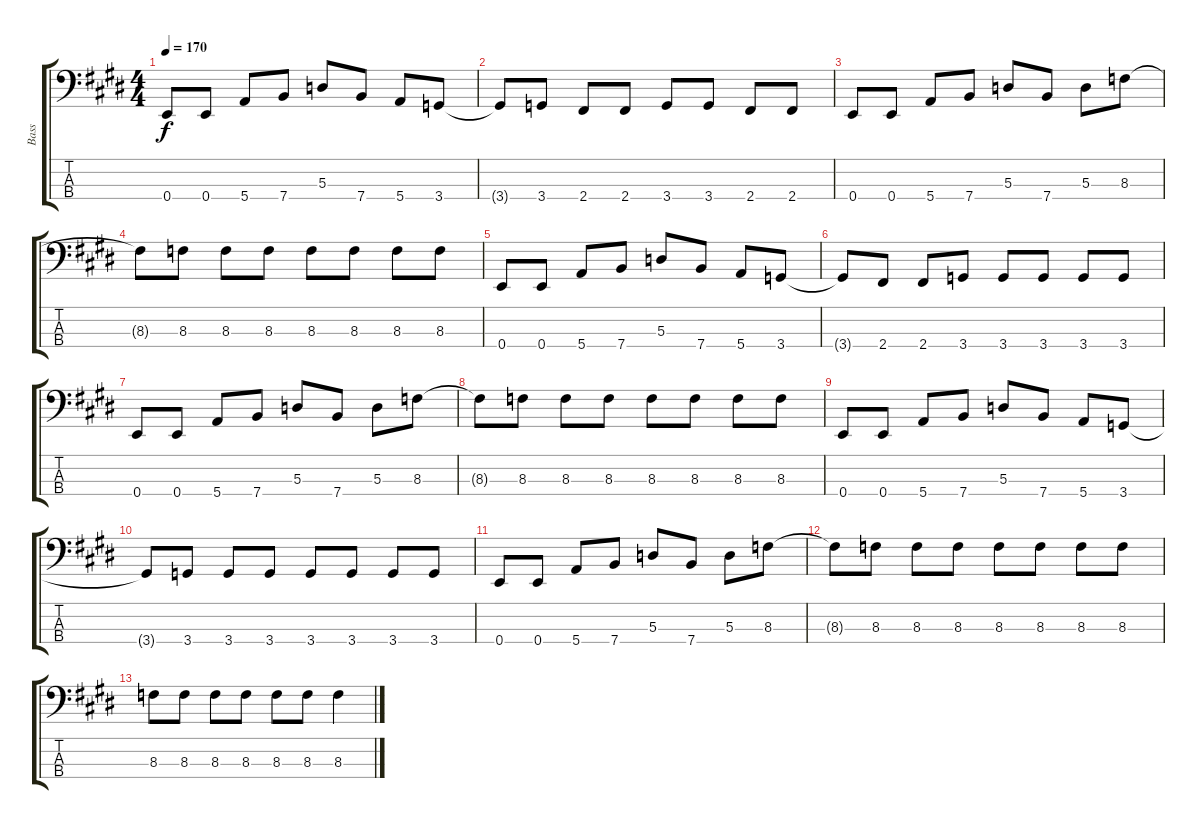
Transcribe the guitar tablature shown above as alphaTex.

\track ("Bass" "Bass") {instrument electricbasspick}
\staff {score tabs}
\tuning (G2 D2 A1 E1) {hide}
\ts (4 4)
\tempo 170
\clef f4
\ks e
0.4.8{dy f} 0.4.8 5.4.8 7.4.8 5.3.8 7.4.8 5.4.8 3.4.8 |
3.4{t}.8 3.4.8 2.4.8 2.4.8 3.4.8 3.4.8 2.4.8 2.4.8 |
0.4.8 0.4.8 5.4.8 7.4.8 5.3.8 7.4.8 5.3.8 8.3.8 |
8.3{t}.8 8.3.8 8.3.8 8.3.8 8.3.8 8.3.8 8.3.8 8.3.8 |
0.4.8 0.4.8 5.4.8 7.4.8 5.3.8 7.4.8 5.4.8 3.4.8 |
3.4{t}.8 2.4.8 2.4.8 3.4.8 3.4.8 3.4.8 3.4.8 3.4.8 |
0.4.8 0.4.8 5.4.8 7.4.8 5.3.8 7.4.8 5.3.8 8.3.8 |
8.3{t}.8 8.3.8 8.3.8 8.3.8 8.3.8 8.3.8 8.3.8 8.3.8 |
0.4.8 0.4.8 5.4.8 7.4.8 5.3.8 7.4.8 5.4.8 3.4.8 |
3.4{t}.8 3.4.8 3.4.8 3.4.8 3.4.8 3.4.8 3.4.8 3.4.8 |
0.4.8 0.4.8 5.4.8 7.4.8 5.3.8 7.4.8 5.3.8 8.3.8 |
8.3{t}.8 8.3.8 8.3.8 8.3.8 8.3.8 8.3.8 8.3.8 8.3.8 |
8.3.8 8.3.8 8.3.8 8.3.8 8.3.8 8.3.8 8.3.4
